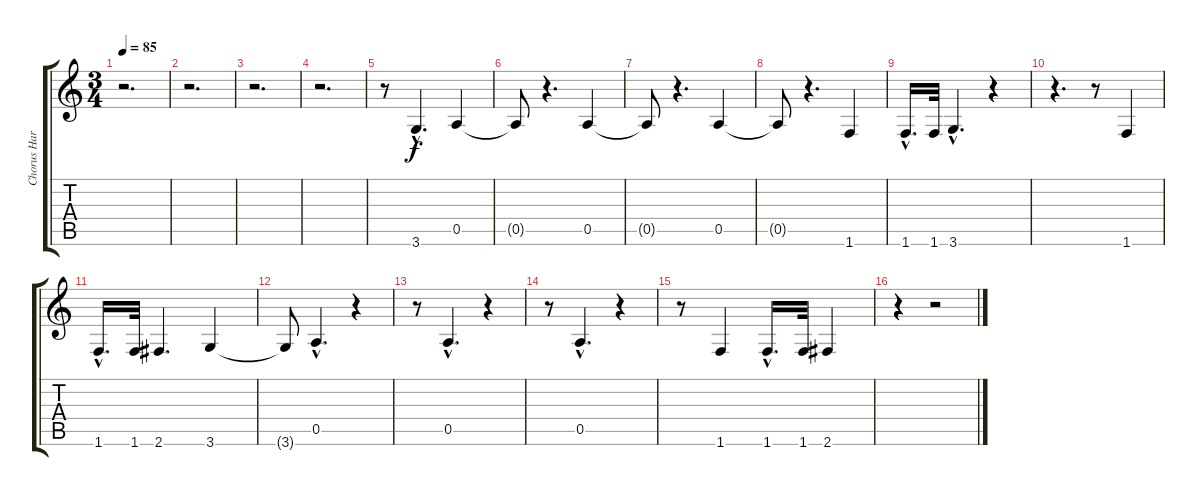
\track ("Chorus Harm." "Chorus Har") {instrument fretlessbass}
\staff {score tabs}
\tuning (E4 B3 G3 D3 A2 E2) {hide}
\ts (3 4)
\tempo 85
\clef g2
\ks c
r.2{d dy f} |
r.2{d} |
r.2{d} |
r.2{d} |
r.8 3.6{hac}.4{d} 0.5.4 |
0.5{t}.8 r.4{d} 0.5.4 |
0.5{t}.8 r.4{d} 0.5.4 |
0.5{t}.8 r.4{d} 1.6.4 |
1.6{hac}.16{d} 1.6.32 3.6{hac}.4{d} r.4 |
r.4{d} r.8 1.6.4 |
1.6{hac}.16{d} 1.6.32 2.6.4{d} 3.6.4 |
3.6{t}.8 0.5{hac}.4{d} r.4 |
r.8 0.5{hac}.4{d} r.4 |
r.8 0.5{hac}.4{d} r.4 |
r.8 1.6.4 1.6{hac}.16{d} 1.6.32 2.6.4 |
r.4 r.2
